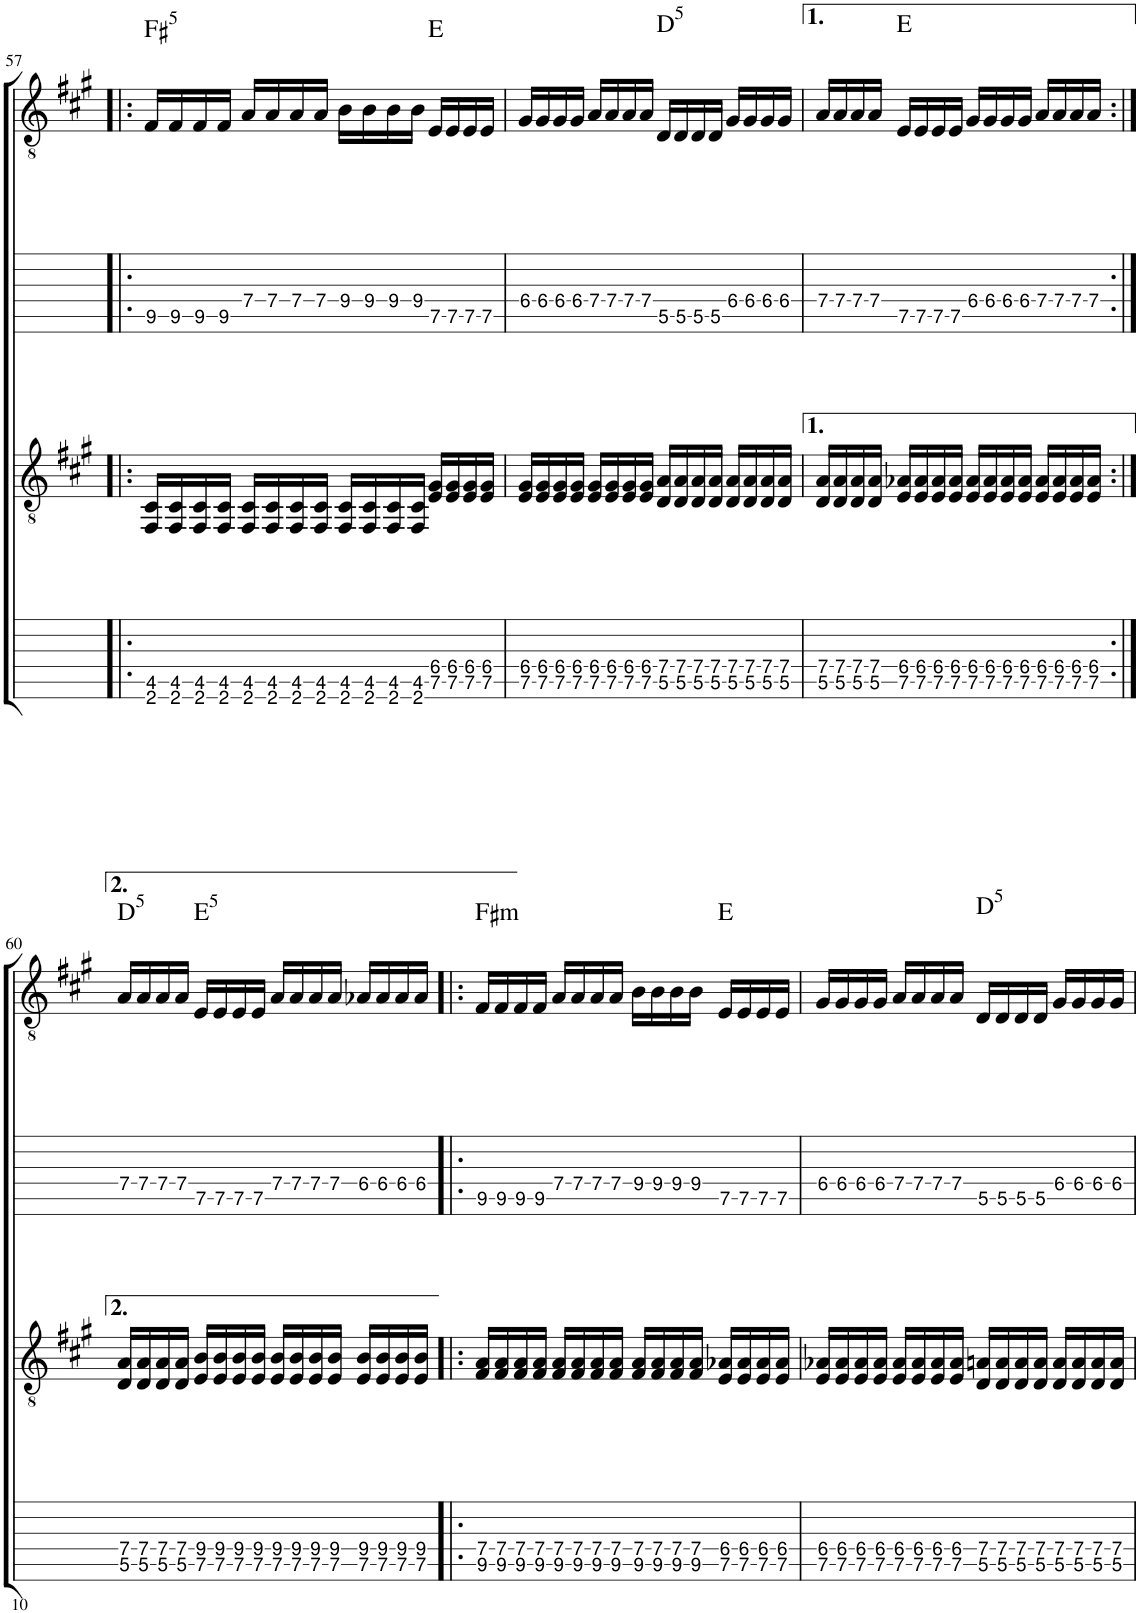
**kern	**kern	**kern	**kern	**harte
*part4	*part3	*part2	*part1	*part1
*staff4	*staff3	*staff2	*staff1	*
*I"Электрогитара	*I"Электрогитара	*I"Электрогитара	*I"Электрогитара	*
!!LO:PB:g=z
*	*clefGv2	*	*clefGv2	*
*k[f#c#g#]	*k[f#c#g#]	*k[f#c#g#]	*k[f#c#g#]	*
*M4/4	*M4/4	*M4/4	*M4/4	*
=57!|:	=57!|:	=57!|:	=57!|:	=57!|:
!	!	!	!LO:TX:a:t=F♯	!
!	!	!	!LO:TX:a:t=5	!
16FF#\ 16C#\LL	16FF#/ 16C#/LL	16F#LL	16F#/LL	.
16FF#\ 16C#\J	16FF#/ 16C#/	16F#J	16F#/	.
16FF#\ 16C#\L	16FF#/ 16C#/	16F#L	16F#/	.
16FF#\ 16C#\JJ	16FF#/ 16C#/JJ	16F#JJ	16F#/JJ	.
16FF#\ 16C#\LL	16FF#/ 16C#/LL	16ALL	16A/LL	.
16FF#\ 16C#\J	16FF#/ 16C#/	16AJ	16A/	.
16FF#\ 16C#\L	16FF#/ 16C#/	16AL	16A/	.
16FF#\ 16C#\JJ	16FF#/ 16C#/JJ	16AJJ	16A/JJ	.
16FF#\ 16C#\LL	16FF#/ 16C#/LL	16BLL	16B\LL	.
16FF#\ 16C#\J	16FF#/ 16C#/	16BJ	16B\	.
16FF#\ 16C#\L	16FF#/ 16C#/	16BL	16B\	.
16FF#\ 16C#\JJ	16FF#/ 16C#/JJ	16BJJ	16B\JJ	.
16E\ 16G#\LL	16E/ 16G#/LL	16ELL	16E/LL	E:maj
16E\ 16G#\J	16E/ 16G#/	16EJ	16E/	.
16E\ 16G#\L	16E/ 16G#/	16EL	16E/	.
16E\ 16G#\JJ	16E/ 16G#/JJ	16EJJ	16E/JJ	.
=58	=58	=58	=58	=58
16E\ 16G#\LL	16E/ 16G#/LL	16G#LL	16G#/LL	.
16E\ 16G#\J	16E/ 16G#/	16G#J	16G#/	.
16E\ 16G#\L	16E/ 16G#/	16G#L	16G#/	.
16E\ 16G#\JJ	16E/ 16G#/JJ	16G#JJ	16G#/JJ	.
16E\ 16G#\LL	16E/ 16G#/LL	16ALL	16A/LL	.
16E\ 16G#\J	16E/ 16G#/	16AJ	16A/	.
16E\ 16G#\L	16E/ 16G#/	16AL	16A/	.
16E\ 16G#\JJ	16E/ 16G#/JJ	16AJJ	16A/JJ	.
!	!	!	!LO:TX:a:t=D	!
!	!	!	!LO:TX:a:t=5	!
16D\ 16A\LL	16D/ 16A/LL	16DLL	16D/LL	.
16D\ 16A\J	16D/ 16A/	16DJ	16D/	.
16D\ 16A\L	16D/ 16A/	16DL	16D/	.
16D\ 16A\JJ	16D/ 16A/JJ	16DJJ	16D/JJ	.
16D\ 16A\LL	16D/ 16A/LL	16G#LL	16G#/LL	.
16D\ 16A\J	16D/ 16A/	16G#J	16G#/	.
16D\ 16A\L	16D/ 16A/	16G#L	16G#/	.
16D\ 16A\JJ	16D/ 16A/JJ	16G#JJ	16G#/JJ	.
=59	=59	=59	=59	=59
16D\ 16A\LL	16D/ 16A/LL	16ALL	16A/LL	.
16D\ 16A\J	16D/ 16A/	16AJ	16A/	.
16D\ 16A\L	16D/ 16A/	16AL	16A/	.
16D\ 16A\JJ	16D/ 16A/JJ	16AJJ	16A/JJ	.
16E\ 16A-X\LL	16E/ 16A-X/LL	16ELL	16E/LL	E:maj
16E\ 16A-\J	16E/ 16A-/	16EJ	16E/	.
16E\ 16A-\L	16E/ 16A-/	16EL	16E/	.
16E\ 16A-\JJ	16E/ 16A-/JJ	16EJJ	16E/JJ	.
16E\ 16A-\LL	16E/ 16A-/LL	16G#LL	16G#/LL	.
16E\ 16A-\J	16E/ 16A-/	16G#J	16G#/	.
16E\ 16A-\L	16E/ 16A-/	16G#L	16G#/	.
16E\ 16A-\JJ	16E/ 16A-/JJ	16G#JJ	16G#/JJ	.
16E\ 16A-\LL	16E/ 16A-/LL	16ALL	16A/LL	.
16E\ 16A-\J	16E/ 16A-/	16AJ	16A/	.
16E\ 16A-\L	16E/ 16A-/	16AL	16A/	.
16E\ 16A-\JJ	16E/ 16A-/JJ	16AJJ	16A/JJ	.
!!LO:LB:g=z
=60:|!	=60:|!	=60:|!	=60:|!	=60:|!
!	!	!	!LO:TX:a:t=D	!
!	!	!	!LO:TX:a:t=5	!
16D\ 16A\LL	16D/ 16A/LL	16ALL	16A/LL	.
16D\ 16A\J	16D/ 16A/	16AJ	16A/	.
16D\ 16A\L	16D/ 16A/	16AL	16A/	.
16D\ 16A\JJ	16D/ 16A/JJ	16AJJ	16A/JJ	.
!	!	!	!LO:TX:a:t=E	!
!	!	!	!LO:TX:a:t=5	!
16E\ 16B\LL	16E/ 16B/LL	16ELL	16E/LL	.
16E\ 16B\J	16E/ 16B/	16EJ	16E/	.
16E\ 16B\L	16E/ 16B/	16EL	16E/	.
16E\ 16B\JJ	16E/ 16B/JJ	16EJJ	16E/JJ	.
16E\ 16B\LL	16E/ 16B/LL	16ALL	16A/LL	.
16E\ 16B\J	16E/ 16B/	16AJ	16A/	.
16E\ 16B\L	16E/ 16B/	16AL	16A/	.
16E\ 16B\JJ	16E/ 16B/JJ	16AJJ	16A/JJ	.
16E\ 16B\LL	16E/ 16B/LL	16A-XLL	16A-X/LL	.
16E\ 16B\J	16E/ 16B/	16A-J	16A-/	.
16E\ 16B\L	16E/ 16B/	16A-L	16A-/	.
16E\ 16B\JJ	16E/ 16B/JJ	16A-JJ	16A-/JJ	.
=61!|:	=61!|:	=61!|:	=61!|:	=61!|:
!	!	!	!LO:TX:a:t=F♯m	!
16F#\ 16A\LL	16F#/ 16A/LL	16F#LL	16F#/LL	.
16F#\ 16A\J	16F#/ 16A/	16F#J	16F#/	.
16F#\ 16A\L	16F#/ 16A/	16F#L	16F#/	.
16F#\ 16A\JJ	16F#/ 16A/JJ	16F#JJ	16F#/JJ	.
16F#\ 16A\LL	16F#/ 16A/LL	16ALL	16A/LL	.
16F#\ 16A\J	16F#/ 16A/	16AJ	16A/	.
16F#\ 16A\L	16F#/ 16A/	16AL	16A/	.
16F#\ 16A\JJ	16F#/ 16A/JJ	16AJJ	16A/JJ	.
16F#\ 16A\LL	16F#/ 16A/LL	16BLL	16B\LL	.
16F#\ 16A\J	16F#/ 16A/	16BJ	16B\	.
16F#\ 16A\L	16F#/ 16A/	16BL	16B\	.
16F#\ 16A\JJ	16F#/ 16A/JJ	16BJJ	16B\JJ	.
16E\ 16A-X\LL	16E/ 16A-X/LL	16ELL	16E/LL	E:maj
16E\ 16A-\J	16E/ 16A-/	16EJ	16E/	.
16E\ 16A-\L	16E/ 16A-/	16EL	16E/	.
16E\ 16A-\JJ	16E/ 16A-/JJ	16EJJ	16E/JJ	.
=62	=62	=62	=62	=62
16E\ 16A-X\LL	16E/ 16A-X/LL	16G#LL	16G#/LL	.
16E\ 16A-\J	16E/ 16A-/	16G#J	16G#/	.
16E\ 16A-\L	16E/ 16A-/	16G#L	16G#/	.
16E\ 16A-\JJ	16E/ 16A-/JJ	16G#JJ	16G#/JJ	.
16E\ 16A-\LL	16E/ 16A-/LL	16ALL	16A/LL	.
16E\ 16A-\J	16E/ 16A-/	16AJ	16A/	.
16E\ 16A-\L	16E/ 16A-/	16AL	16A/	.
16E\ 16A-\JJ	16E/ 16A-/JJ	16AJJ	16A/JJ	.
!	!	!	!LO:TX:a:t=D	!
!	!	!	!LO:TX:a:t=5	!
16D\ 16An\LL	16D/ 16An/LL	16DLL	16D/LL	.
16D\ 16A\J	16D/ 16A/	16DJ	16D/	.
16D\ 16A\L	16D/ 16A/	16DL	16D/	.
16D\ 16A\JJ	16D/ 16A/JJ	16DJJ	16D/JJ	.
16D\ 16A\LL	16D/ 16A/LL	16G#LL	16G#/LL	.
16D\ 16A\J	16D/ 16A/	16G#J	16G#/	.
16D\ 16A\L	16D/ 16A/	16G#L	16G#/	.
16D\ 16A\JJ	16D/ 16A/JJ	16G#JJ	16G#/JJ	.
=	=	=	=	=
*-	*-	*-	*-	*-
